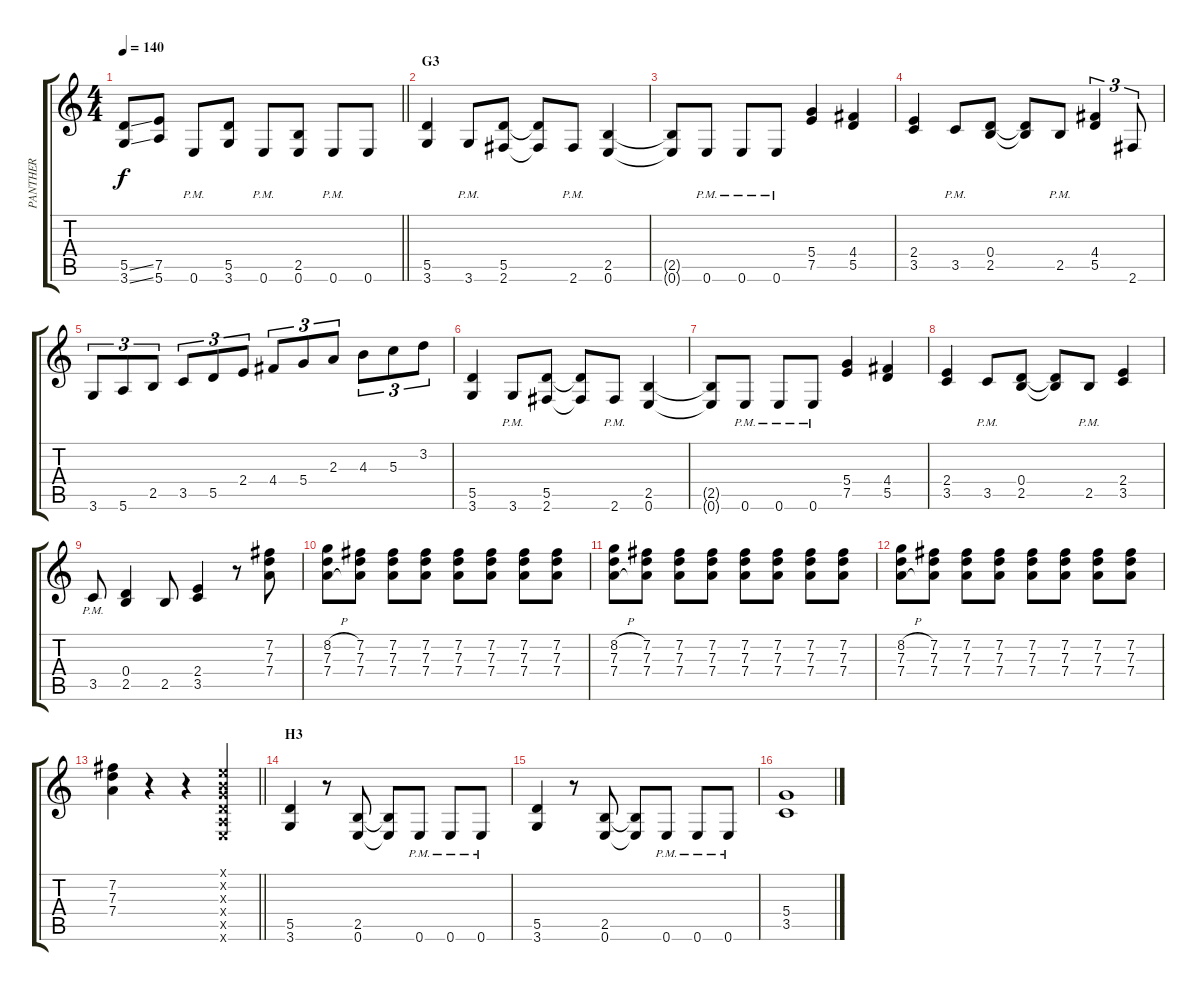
\track ("PANTHER" "PANTHER") {instrument distortionguitar}
\staff {score tabs}
\tuning (E4 B3 G3 D3 A2 E2) {hide}
\ts (4 4)
\tempo 140
\clef g2
\barLineRight lightlight
\ks c
(5.5{ss} 3.6{ss}).8{dy f} (7.5 5.6).8 0.6{pm}.8 (5.5 3.6).8 0.6{pm}.8 (2.5 0.6).8 0.6{pm}.8 0.6.8 |
\section ("" "G3")
(5.5 3.6).4 3.6{pm}.8 (5.5 2.6).8 (5.5{t} 2.6{t}).8 2.6{pm}.8 (2.5 0.6).4 |
(2.5{t} 0.6{t}).8 0.6{pm}.8 0.6{pm}.8 0.6{pm}.8 (5.4 7.5).4 (4.4 5.5).4 |
(2.4 3.5).4 3.5{pm}.8 (0.4 2.5).8 (0.4{t} 2.5{t}).8 2.5{pm}.8 (4.4 5.5).4{tu (3 2)} 2.6.8{tu (3 2)} |
3.6.8{tu (3 2)} 5.6.8{tu (3 2)} 2.5.8{tu (3 2)} 3.5.8{tu (3 2)} 5.5.8{tu (3 2)} 2.4.8{tu (3 2)} 4.4.8{tu (3 2)} 5.4.8{tu (3 2)} 2.3.8{tu (3 2)} 4.3.8{tu (3 2)} 5.3.8{tu (3 2)} 3.2.8{tu (3 2)} |
(5.5 3.6).4 3.6{pm}.8 (5.5 2.6).8 (5.5{t} 2.6{t}).8 2.6{pm}.8 (2.5 0.6).4 |
(2.5{t} 0.6{t}).8 0.6{pm}.8 0.6{pm}.8 0.6{pm}.8 (5.4 7.5).4 (4.4 5.5).4 |
(2.4 3.5).4 3.5{pm}.8 (0.4 2.5).8 (0.4{t} 2.5{t}).8 2.5{pm}.8 (2.4 3.5).4 |
3.5{pm}.8 (0.4 2.5).4 2.5.8 (2.4 3.5).4 r.8 (7.2 7.3 7.4).8 |
(8.2{h} 7.3{h} 7.4{h}).8 (7.2 7.3 7.4).8 (7.2 7.3 7.4).8 (7.2 7.3 7.4).8 (7.2 7.3 7.4).8 (7.2 7.3 7.4).8 (7.2 7.3 7.4).8 (7.2 7.3 7.4).8 |
(8.2{h} 7.3{h} 7.4{h}).8 (7.2 7.3 7.4).8 (7.2 7.3 7.4).8 (7.2 7.3 7.4).8 (7.2 7.3 7.4).8 (7.2 7.3 7.4).8 (7.2 7.3 7.4).8 (7.2 7.3 7.4).8 |
(8.2{h} 7.3{h} 7.4{h}).8 (7.2 7.3 7.4).8 (7.2 7.3 7.4).8 (7.2 7.3 7.4).8 (7.2 7.3 7.4).8 (7.2 7.3 7.4).8 (7.2 7.3 7.4).8 (7.2 7.3 7.4).8 |
\barLineRight lightlight
(7.2 7.3 7.4).4 r.4 r.4 (0.1{x} 0.2{x} 0.3{x} 0.4{x} 0.5{x} 0.6{x}).4 |
\section ("" "H3")
(5.5 3.6).4 r.8 (2.5 0.6).8 (2.5{t} 0.6{t}).8 0.6{pm}.8 0.6{pm}.8 0.6{pm}.8 |
(5.5 3.6).4 r.8 (2.5 0.6).8 (2.5{t} 0.6{t}).8 0.6{pm}.8 0.6{pm}.8 0.6{pm}.8 |
(5.4 3.5).1
